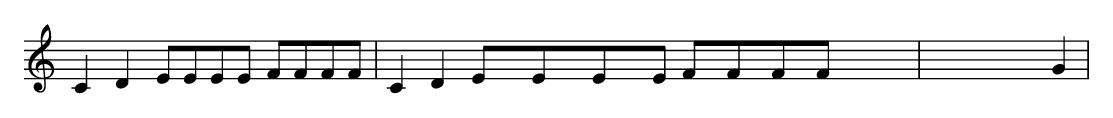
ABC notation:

X:1
L: 1/4
K: C
C D E/E/E/E/ F/F/F/F/|C D E/yyE/yyE/yyE/ F/yF/yF/yF/ yyyy|xxxG|
